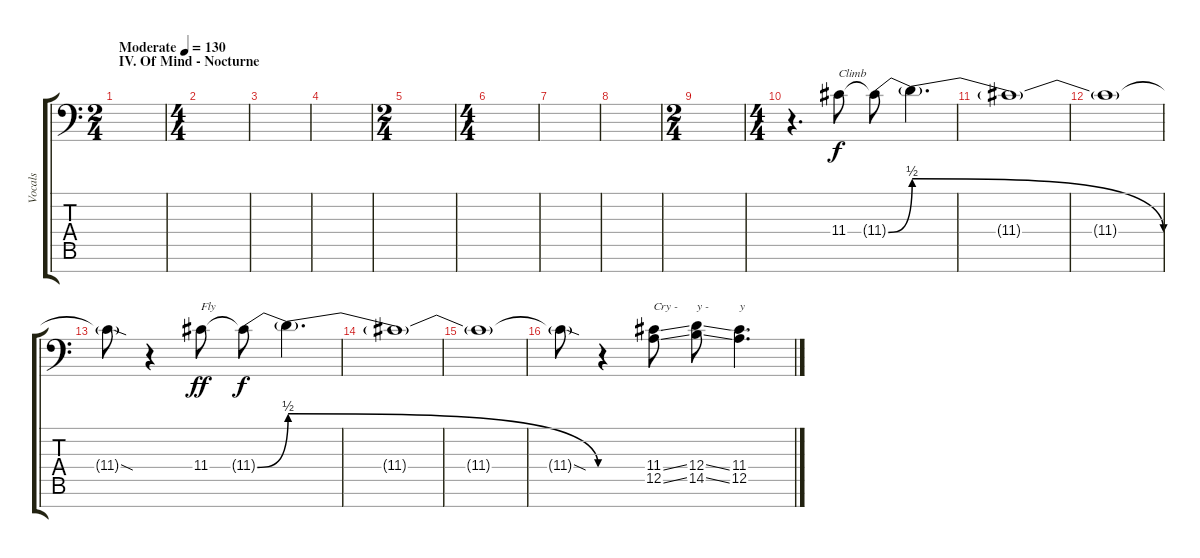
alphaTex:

\track ("Vocals" "Vocals") {instrument bassoon}
\staff {score tabs}
\tuning (D4 A3 E3 D3 A2 E2 A1) {hide}
\ts (2 4)
\section ("" "IV. Of Mind - Nocturne")
\tempo (130 "Moderate")
\clef f4
\ks c
|
\ts (4 4)
|
|
|
\ts (2 4)
|
\ts (4 4)
|
|
|
\ts (2 4)
|
\ts (4 4)
r.4{d} 11.4.8{txt "Climb"} 11.4{be (bend 0 0 60 2) t}.8{dy f} 11.4{be (release 0 2 60 0) t}.4{d} |
11.4{t}.1 |
11.4{t}.1 |
11.4{sod t}.8 r.4 11.4.8{txt "Fly" dy ff} 11.4{be (bend 0 0 60 2) t}.8{dy f} 11.4{be (release 0 2 60 0) t}.4{d} |
11.4{t}.1 |
11.4{t}.1 |
11.4{sod t}.8 r.4 (11.4{ss} 12.5{ss}).8{txt "Cry - "} (12.4{ss} 14.5{ss}).8{txt "y - "} (11.4 12.5).4{d txt "y"}
